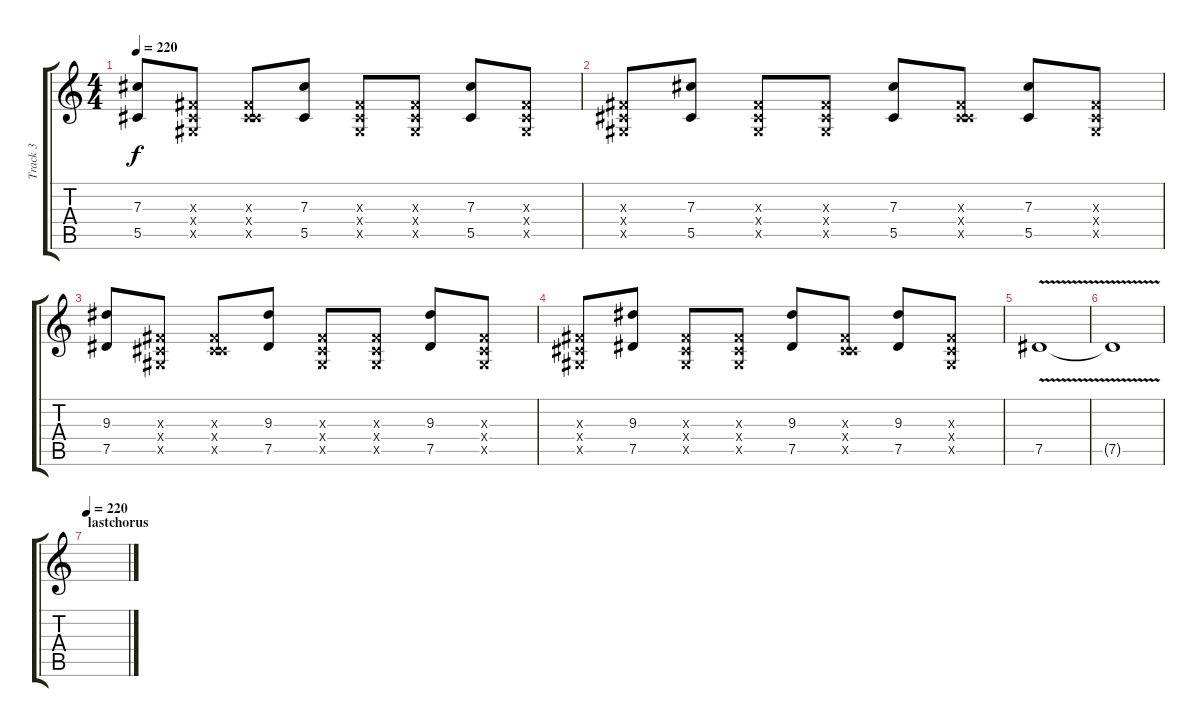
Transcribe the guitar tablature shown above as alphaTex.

\track ("Track 3" "Track 3") {instrument electricguitarmuted}
\staff {score tabs}
\tuning (Eb4 Bb3 Gb3 Db3 Ab2 Db2) {hide}
\ts (4 4)
\tempo 220
\clef g2
\ks c
(7.3 5.5).8{dy f} (0.3{x} 0.4{x} 0.5{x}).8 (0.3{x} 0.4{x} 5.5{x}).8 (7.3 5.5).8 (0.3{x} 0.4{x} 0.5{x}).8 (0.3{x} 0.4{x} 0.5{x}).8 (7.3 5.5).8 (0.3{x} 0.4{x} 0.5{x}).8 |
(0.3{x} 0.4{x} 0.5{x}).8 (7.3 5.5).8 (0.3{x} 0.4{x} 0.5{x}).8 (0.3{x} 0.4{x} 0.5{x}).8 (7.3 5.5).8 (0.3{x} 0.4{x} 5.5{x}).8 (7.3 5.5).8 (0.3{x} 0.4{x} 0.5{x}).8 |
(9.3 7.5).8 (0.3{x} 0.4{x} 0.5{x}).8 (0.3{x} 0.4{x} 5.5{x}).8 (9.3 7.5).8 (0.3{x} 0.4{x} 0.5{x}).8 (0.3{x} 0.4{x} 0.5{x}).8 (9.3 7.5).8 (0.3{x} 0.4{x} 0.5{x}).8 |
(0.3{x} 0.4{x} 0.5{x}).8 (9.3 7.5).8 (0.3{x} 0.4{x} 0.5{x}).8 (0.3{x} 0.4{x} 0.5{x}).8 (9.3 7.5).8 (0.3{x} 0.4{x} 5.5{x}).8 (9.3 7.5).8 (0.3{x} 0.4{x} 0.5{x}).8 |
7.5{v}.1{instrument guitarharmonics} |
7.5{t}.1 |
\section ("" "lastchorus")
\tempo 220
